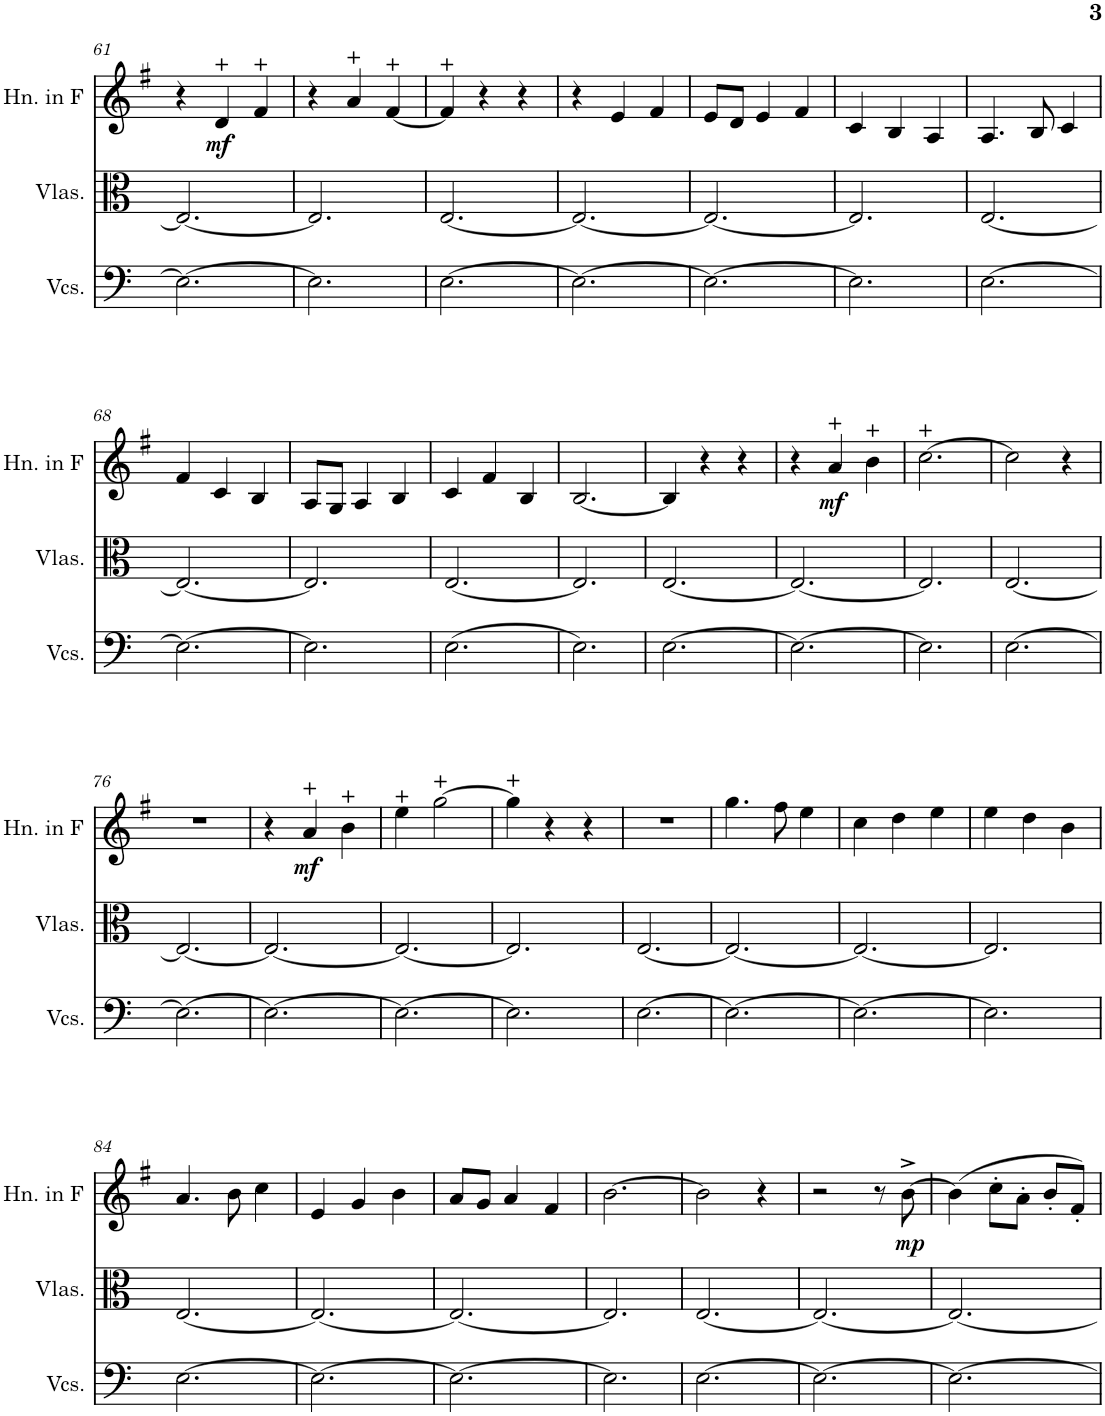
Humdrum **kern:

**kern	**kern	**kern	**dynam
*part3	*part2	*part1	*part1
*staff3	*staff2	*staff1	*staff1
*I"Violoncellos	*I"Violas	*I"Horn in F	*
*I'Vcs.	*I'Vlas.	*I'Hn. in F	*
!!LO:PB:g=z
*clefF4	*clefC3	*clefG2	*
*	*	*Trd4c7	*
*k[]	*k[]	*k[f#]	*
*M3/4	*M3/4	*M3/4	*
=61	=61	=61	=61
2.E\_	2.E/_	4r	.
!	!	!	!LO:DY:b
.	.	4d/	mf
.	.	4f#/	.
=62	=62	=62	=62
2.E\]	2.E/]	4r	.
.	.	4a/	.
.	.	[4f#/	.
=63	=63	=63	=63
[2.E\	[2.E/	4f#/]	.
.	.	4r	.
.	.	4r	.
=64	=64	=64	=64
2.E\_	2.E/_	4r	.
.	.	4e/	.
.	.	4f#/	.
=65	=65	=65	=65
2.E\_	2.E/_	8e/L	.
.	.	8d/J	.
.	.	4e/	.
.	.	4f#/	.
=66	=66	=66	=66
2.E\]	2.E/]	4c/	.
.	.	4B/	.
.	.	4A/	.
=67	=67	=67	=67
[2.E\	[2.E/	4.A/	.
.	.	8B/	.
.	.	4c/	.
!!LO:LB:g=z
=68	=68	=68	=68
2.E\_	2.E/_	4f#/	.
.	.	4c/	.
.	.	4B/	.
=69	=69	=69	=69
2.E\]	2.E/]	8A/L	.
.	.	8G/J	.
.	.	4A/	.
.	.	4B/	.
=70	=70	=70	=70
(2.E\	[2.E/	4c/	.
.	.	4f#/	.
.	.	4B/	.
=71	=71	=71	=71
2.E\)	2.E/]	[2.B/	.
=72	=72	=72	=72
[2.E\	[2.E/	4B/]	.
.	.	4r	.
.	.	4r	.
=73	=73	=73	=73
2.E\_	2.E/_	4r	.
!	!	!	!LO:DY:b
.	.	4a/	mf
.	.	4b\	.
=74	=74	=74	=74
2.E\]	2.E/]	[2.cc\	.
=75	=75	=75	=75
[2.E\	[2.E/	2cc\]	.
.	.	4r	.
!!LO:LB:g=z
=76	=76	=76	=76
2.E\_	2.E/_	2.r	.
=77	=77	=77	=77
2.E\_	2.E/_	4r	.
!	!	!	!LO:DY:b
.	.	4a/	mf
.	.	4b\	.
=78	=78	=78	=78
2.E\_	2.E/_	4ee\	.
.	.	[2gg\	.
=79	=79	=79	=79
2.E\]	2.E/]	4gg\]	.
.	.	4r	.
.	.	4r	.
=80	=80	=80	=80
[2.E\	[2.E/	2.r	.
=81	=81	=81	=81
2.E\_	2.E/_	4.gg\	.
.	.	8ff#\	.
.	.	4ee\	.
=82	=82	=82	=82
2.E\_	2.E/_	4cc\	.
.	.	4dd\	.
.	.	4ee\	.
=83	=83	=83	=83
2.E\]	2.E/]	4ee\	.
.	.	4dd\	.
.	.	4b\	.
!!LO:LB:g=z
=84	=84	=84	=84
[2.E\	[2.E/	4.a/	.
.	.	8b\	.
.	.	4cc\	.
=85	=85	=85	=85
2.E\_	2.E/_	4e/	.
.	.	4g/	.
.	.	4b\	.
=86	=86	=86	=86
2.E\_	2.E/_	8a/L	.
.	.	8g/J	.
.	.	4a/	.
.	.	4f#/	.
=87	=87	=87	=87
2.E\]	2.E/]	[2.b\	.
=88	=88	=88	=88
[2.E\	[2.E/	2b\]	.
.	.	4r	.
=89	=89	=89	=89
2.E\_	2.E/_	2r	.
.	.	8r	.
!	!	!	!LO:DY:b
.	.	[8b^\	mp
=90	=90	=90	=90
2.E\_	2.E/_	(4b\]	.
.	.	8cc'\L	.
.	.	8a'\J	.
.	.	8b'/L	.
.	.	8f#'/J)	.
=	=	=	=
*-	*-	*-	*-
